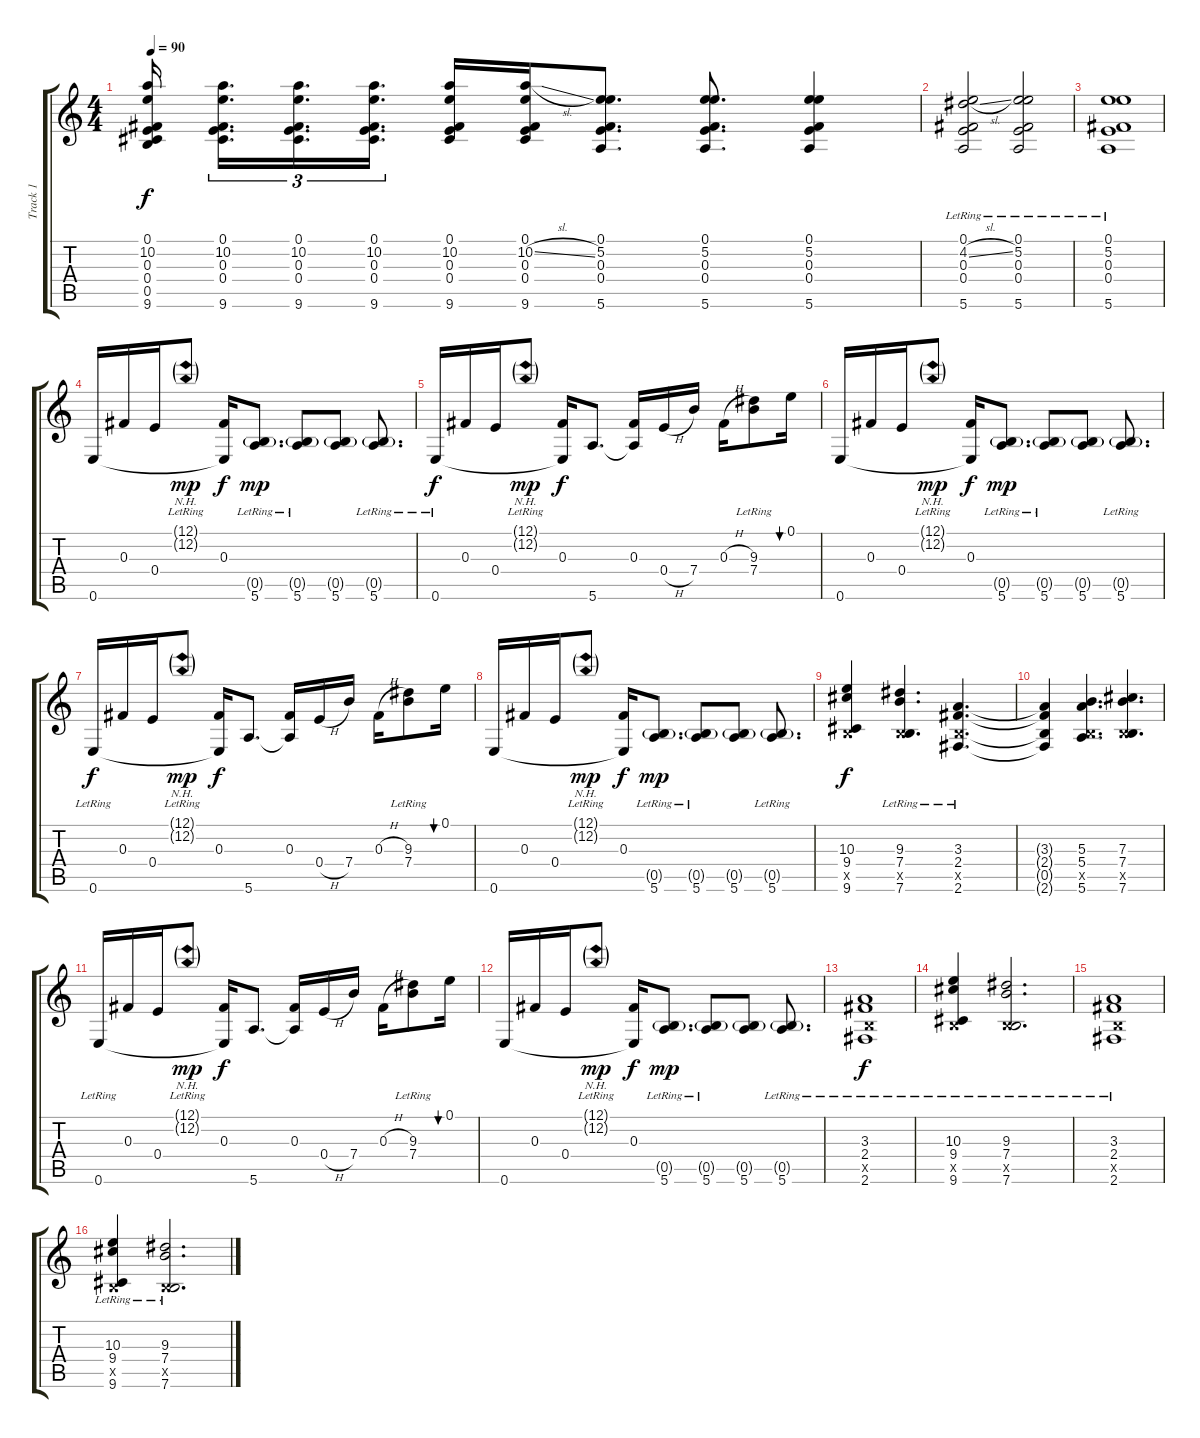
\track ("Track 1" "Track 1") {instrument acousticguitarsteel}
\staff {score tabs}
\tuning (E4 B3 Gb3 E3 B2 E2) {hide}
\ts (4 4)
\tempo 90
\clef g2
\ks c
(0.1{t} 10.2{t} 0.3{t} 0.4{t} 0.5 9.6{t}).16{dy f beam splitsecondary} (0.1 10.2 0.3 0.4 9.6).16{d tu (3 2)} (0.1 10.2 0.3 0.4 9.6).16{d tu (3 2)} (0.1 10.2 0.3 0.4 9.6).16{d tu (3 2)} (0.1 10.2 0.3 0.4 9.6).16 (0.1 10.2{sl} 0.3 0.4 9.6).16 (0.1 5.2 0.3 0.4 5.6).8{d} (0.1 5.2 0.3 0.4 5.6).8{d} (0.1 5.2 0.3 0.4 5.6).4 |
(0.1{lr} 4.2{sl lr} 0.3{lr} 0.4{lr} 5.6{lr}).2 (0.1{lr} 5.2{lr} 0.3{lr} 0.4{lr} 5.6{lr}).2 |
(0.1{lr} 5.2{lr} 0.3{lr} 0.4{lr} 5.6{lr}).1 |
0.6.16 0.3.16 0.4.16 (12.1{nh g lr} 12.2{nh g lr}).8{dy mp} (0.3 0.6{t}).16{dy f} (0.5{g} 5.6{lr}).8{d dy mp} (0.5{g} 5.6{lr}).8 (0.5{g} 5.6).8 (0.5{g} 5.6{lr}).8{d} |
0.6{lr}.16{dy f} 0.3.16 0.4.16 (12.1{nh g lr} 12.2{nh g lr}).8{dy mp} (0.3 0.6{t}).16{dy f} 5.6.8{d} (0.3 5.6{t}).16 0.4{h}.16 7.4.16 0.3{h}.16 (9.3{lr} 7.4).8 0.1.16{bu 60} |
0.6.16 0.3.16 0.4.16 (12.1{nh g lr} 12.2{nh g lr}).8{dy mp} (0.3 0.6{t}).16{dy f} (0.5{g} 5.6{lr}).8{d dy mp} (0.5{g} 5.6{lr}).8 (0.5{g} 5.6).8 (0.5{g} 5.6{lr}).8{d} |
0.6{lr}.16{dy f} 0.3.16 0.4.16 (12.1{nh g lr} 12.2{nh g lr}).8{dy mp} (0.3 0.6{t}).16{dy f} 5.6.8{d} (0.3 5.6{t}).16 0.4{h}.16 7.4.16 0.3{h}.16 (9.3{lr} 7.4).8 0.1.16{bu 60} |
0.6.16 0.3.16 0.4.16 (12.1{nh g lr} 12.2{nh g lr}).8{dy mp} (0.3 0.6{t}).16{dy f} (0.5{g} 5.6{lr}).8{d dy mp} (0.5{g} 5.6{lr}).8 (0.5{g} 5.6).8 (0.5{g} 5.6{lr}).8{d} |
(10.3 9.4 0.5{x} 9.6).4{dy f} (9.3{lr} 7.4{lr} 0.5{x} 7.6{lr}).4{d} (3.3{lr} 2.4{lr} 0.5{x} 2.6{lr}).4{d} |
(3.3{t} 2.4{t} 0.5{t} 2.6{t}).4 (5.3 5.4 0.5{x} 5.6).4{d} (7.3 7.4 0.5{x} 7.6).4{d} |
0.6{lr}.16 0.3.16 0.4.16 (12.1{nh g lr} 12.2{nh g lr}).8{dy mp} (0.3 0.6{t}).16{dy f} 5.6.8{d} (0.3 5.6{t}).16 0.4{h}.16 7.4.16 0.3{h}.16 (9.3{lr} 7.4).8 0.1.16{bu 60} |
0.6.16 0.3.16 0.4.16 (12.1{nh g lr} 12.2{nh g lr}).8{dy mp} (0.3 0.6{t}).16{dy f} (0.5{g} 5.6{lr}).8{d dy mp} (0.5{g} 5.6{lr}).8 (0.5{g} 5.6).8 (0.5{g} 5.6{lr}).8{d} |
(3.3{lr} 2.4{lr} 0.5{x} 2.6{lr}).1{dy f} |
(10.3{lr} 9.4{lr} 0.5{x} 9.6{lr}).4 (9.3{lr} 7.4{lr} 0.5{x} 7.6{lr}).2{d} |
(3.3{lr} 2.4{lr} 0.5{x} 2.6{lr}).1 |
(10.3{lr} 9.4{lr} 0.5{x} 9.6{lr}).4 (9.3{lr} 7.4{lr} 0.5{x} 7.6{lr}).2{d}
